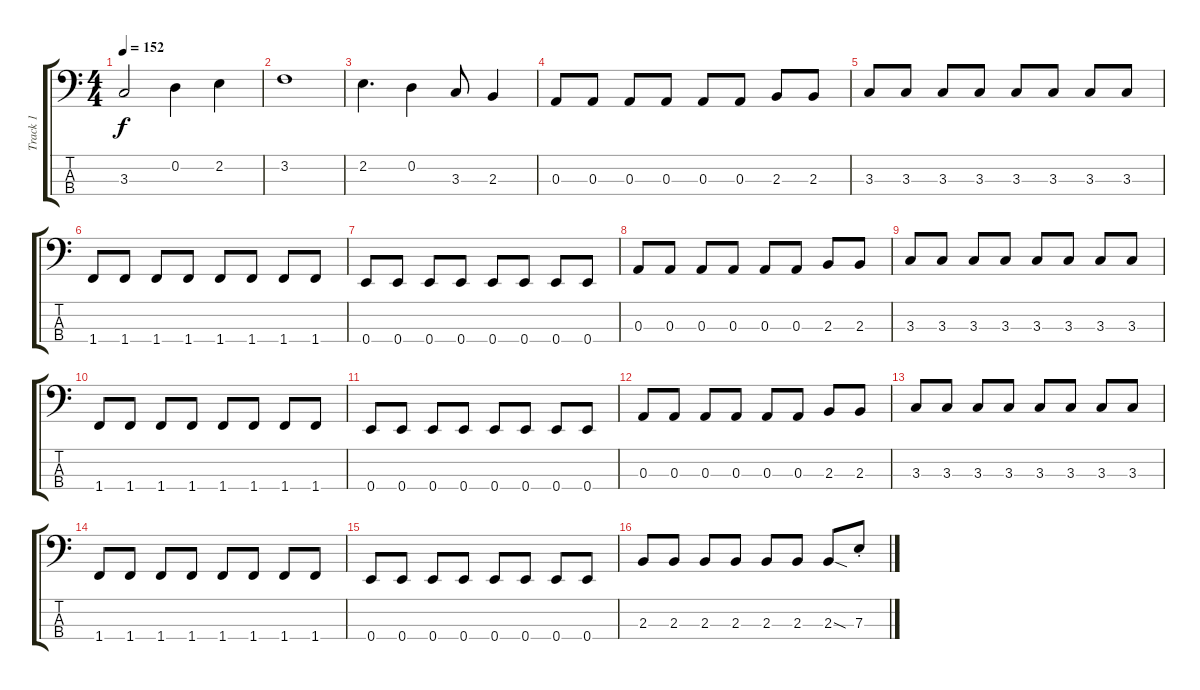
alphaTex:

\track ("Track 1" "Track 1") {instrument electricbasspick}
\staff {score tabs}
\tuning (G2 D2 A1 E1) {hide}
\ts (4 4)
\tempo 152
\clef f4
\ks c
3.3.2{dy f} 0.2.4 2.2.4 |
3.2.1 |
2.2.4{d} 0.2.4 3.3.8 2.3.4 |
0.3.8 0.3.8 0.3.8 0.3.8 0.3.8 0.3.8 2.3.8 2.3.8 |
3.3.8 3.3.8 3.3.8 3.3.8 3.3.8 3.3.8 3.3.8 3.3.8 |
1.4.8 1.4.8 1.4.8 1.4.8 1.4.8 1.4.8 1.4.8 1.4.8 |
0.4.8 0.4.8 0.4.8 0.4.8 0.4.8 0.4.8 0.4.8 0.4.8 |
0.3.8 0.3.8 0.3.8 0.3.8 0.3.8 0.3.8 2.3.8 2.3.8 |
3.3.8 3.3.8 3.3.8 3.3.8 3.3.8 3.3.8 3.3.8 3.3.8 |
1.4.8 1.4.8 1.4.8 1.4.8 1.4.8 1.4.8 1.4.8 1.4.8 |
0.4.8 0.4.8 0.4.8 0.4.8 0.4.8 0.4.8 0.4.8 0.4.8 |
0.3.8 0.3.8 0.3.8 0.3.8 0.3.8 0.3.8 2.3.8 2.3.8 |
3.3.8 3.3.8 3.3.8 3.3.8 3.3.8 3.3.8 3.3.8 3.3.8 |
1.4.8 1.4.8 1.4.8 1.4.8 1.4.8 1.4.8 1.4.8 1.4.8 |
0.4.8 0.4.8 0.4.8 0.4.8 0.4.8 0.4.8 0.4.8 0.4.8 |
2.3.8 2.3.8 2.3.8 2.3.8 2.3.8 2.3.8 2.3{sod}.8 7.3{st}.8
